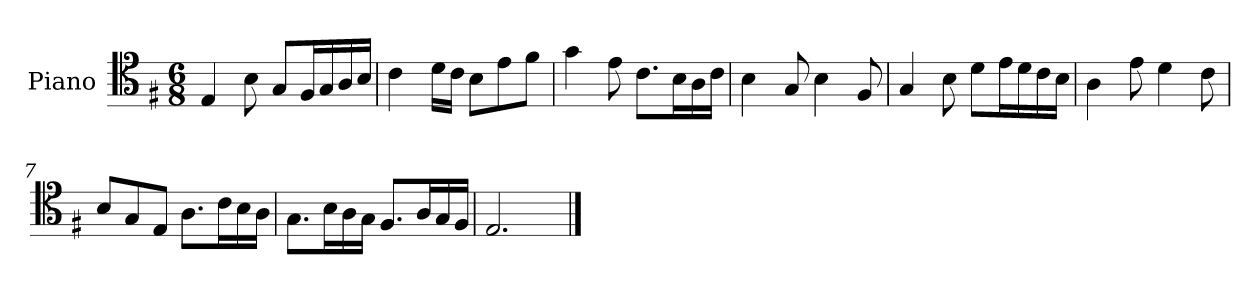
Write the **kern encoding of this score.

**kern
*part1
*staff1
*I"Piano
*I'Pno
*clefC4
*k[f#]
*M6/8
=1
4E/
8B\
8G/L
16F#/L
16G/
16A/
16B/JJ
=2
4c\
16d\LL
16c\JJ
8B\L
8e\
8f#\J
=3
4g\
8e\
8.c\L
16B\L
16A\
16c\JJ
=4
4B\
8G/
4B\
8F#/
=5
4G/
8B\
8d\L
16e\L
16d\
16c\
16B\JJ
=6
4A\
8e\
4d\
8c\
=7
8B/L
8G/
8E/J
8.A\L
16c\L
16B\
16A\JJ
=8
8.G\L
16B\L
16A\
16G\JJ
8.F#/L
16A/L
16G/
16F#/JJ
=9
2.E/
==
*-
